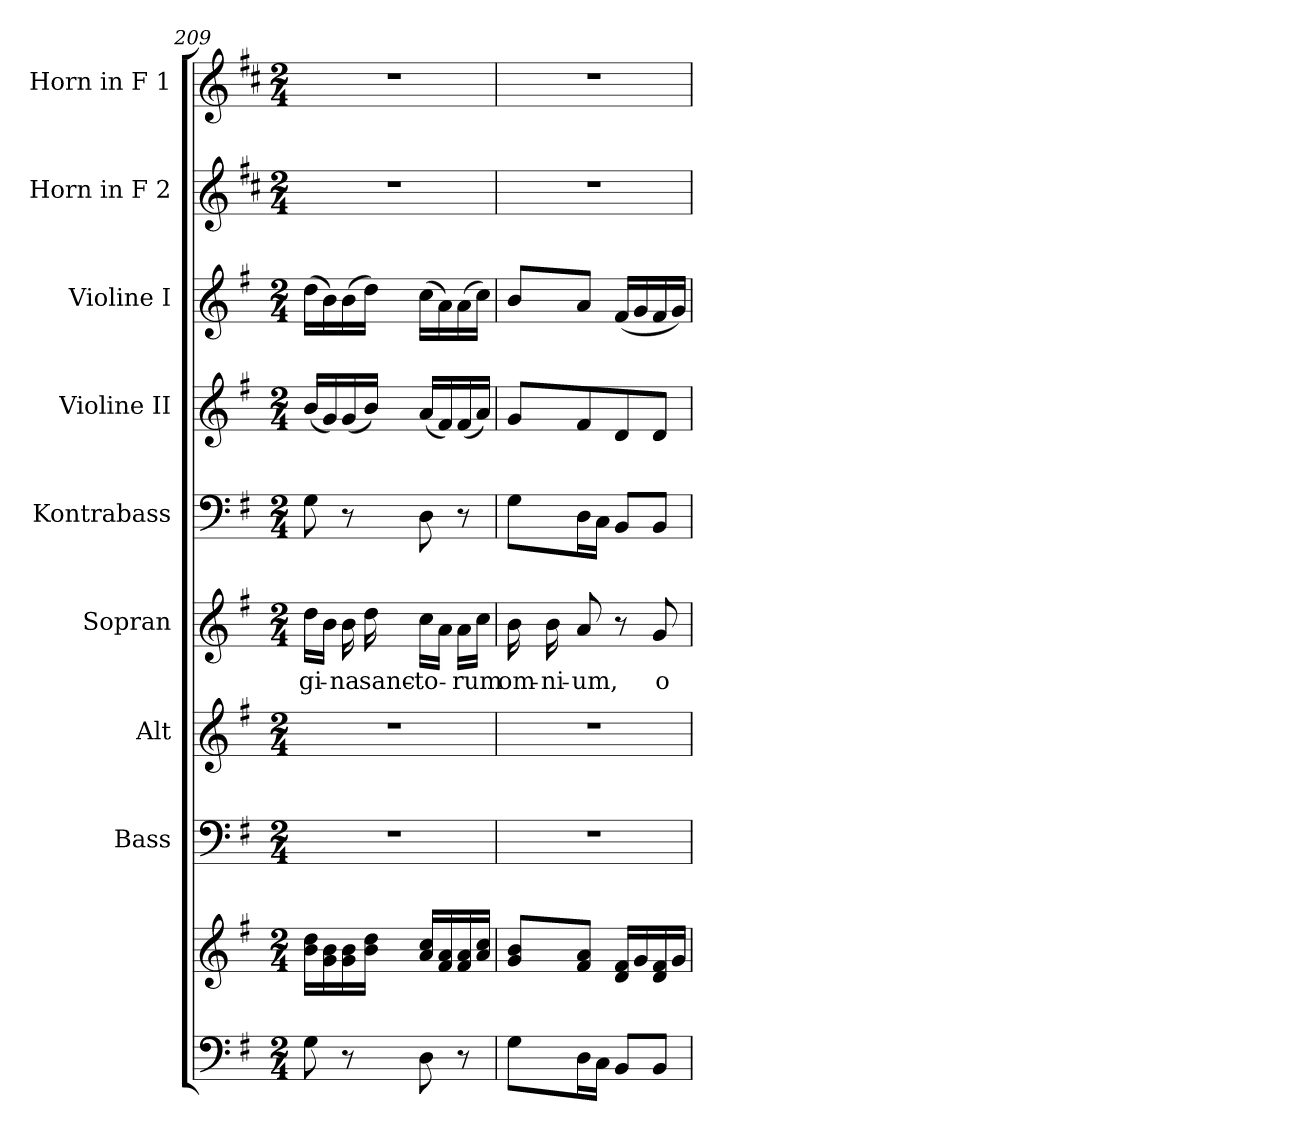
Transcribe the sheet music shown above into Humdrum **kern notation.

**kern	**kern	**kern	**kern	**kern	**text	**kern	**kern	**kern	**kern	**kern
*part9	*part9	*part8	*part7	*part6	*part6	*part5	*part4	*part3	*part2	*part1
*staff10	*staff9	*staff8	*staff7	*staff6	*staff6	*staff5	*staff4	*staff3	*staff2	*staff1
*	*	*I"Bass	*I"Alt	*I"Sopran	*	*I"Kontrabass	*I"Violine II	*I"Violine I	*I"Horn in F 2	*I"Horn in F 1
*	*	*I'B.	*I'A.	*I'S.	*	*I'Kb.	*I'Vl. II	*I'Vl. I	*I'Hrn. 2	*I'Hrn. 1
!!LO:PB:g=z
*clefF4	*clefG2	*clefF4	*clefG2	*clefG2	*	*clefF4	*clefG2	*clefG2	*clefG2	*clefG2
*	*	*	*	*	*	*ITrd7c12	*	*	*ITrd4c7	*ITrd4c7
*k[f#]	*k[f#]	*k[f#]	*k[f#]	*k[f#]	*	*k[f#]	*k[f#]	*k[f#]	*k[f#]	*k[f#]
*G:	*G:	*G:	*G:	*G:	*	*G:	*G:	*G:	*G:	*G:
*M2/4	*M2/4	*M2/4	*M2/4	*M2/4	*	*M2/4	*M2/4	*M2/4	*M2/4	*M2/4
=209	=209	=209	=209	=209	=209	=209	=209	=209	=209	=209
!	!	!	!	!	!LO:LY:b	!	!	!	!	!
8G\	16b\ 16dd\LL	2r	2r	16dd\LL	-gi-	8GG\	(<16b/LL	(>16dd\LL	2r	2r
.	16g\ 16b\	.	.	16b\JJ	.	.	16g/)	16b\)	.	.
!	!	!	!	!	!LO:LY:b	!	!	!	!	!
8r	16g\ 16b\	.	.	16b\	-na	8r	(<16g/	(>16b\	.	.
!	!	!	!	!	!LO:LY:b	!	!	!	!	!
.	16b\ 16dd\JJ	.	.	16dd\	sanc-	.	16b/JJ)	16dd\JJ)	.	.
!	!	!	!	!	!LO:LY:b	!	!	!	!	!
8D\	16a/ 16cc/LL	.	.	16cc\LL	-to-	8DD\	(<16a/LL	(>16cc\LL	.	.
.	16f#/ 16a/	.	.	16a\JJ	.	.	16f#/)	16a\)	.	.
!	!	!	!	!	!LO:LY:b	!	!	!	!	!
8r	16f#/ 16a/	.	.	16a\LL	-rum	8r	(<16f#/	(>16a\	.	.
.	16a/ 16cc/JJ	.	.	16cc\JJ	.	.	16a/JJ)	16cc\JJ)	.	.
=210	=210	=210	=210	=210	=210	=210	=210	=210	=210	=210
!	!	!	!	!	!LO:LY:b	!	!	!	!	!
8G\L	8g/ 8b/L	2r	2r	16b\	om-	8GG\L	8g/L	8b/L	2r	2r
!	!	!	!	!	!LO:LY:b	!	!	!	!	!
.	.	.	.	16b\	-ni-	.	.	.	.	.
!	!	!	!	!	!LO:LY:b	!	!	!	!	!
16D\L	8f#/ 8a/J	.	.	8a/	-um,	16DD\L	8f#/	8a/J	.	.
16C\JJ	.	.	.	.	.	16CC\JJ	.	.	.	.
8BB/L	16d/ 16f#/LL	.	.	8r	.	8BBB/L	8d/	(<16f#/LL	.	.
.	16g/	.	.	.	.	.	.	16g/	.	.
!	!	!	!	!	!LO:LY:b	!	!	!	!	!
8BB/J	16d/ 16f#/	.	.	8g/	o-	8BBB/J	8d/J	16f#/	.	.
.	16g/JJ	.	.	.	.	.	.	16g/JJ)	.	.
=	=	=	=	=	=	=	=	=	=	=
*-	*-	*-	*-	*-	*-	*-	*-	*-	*-	*-
